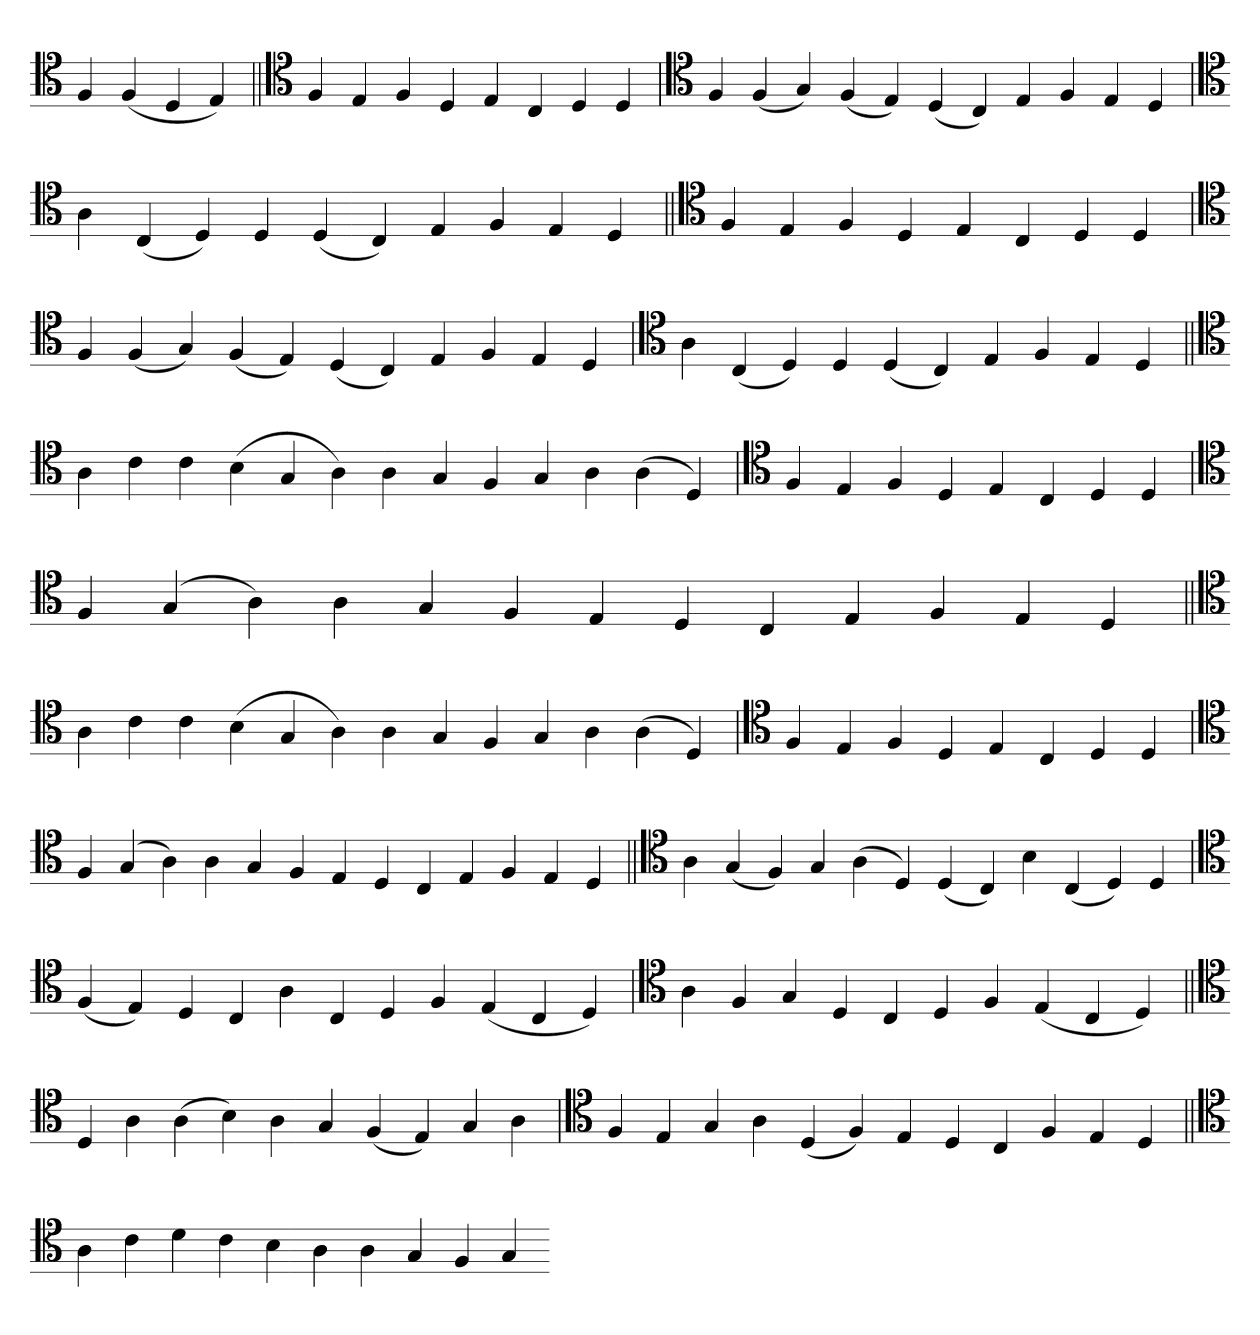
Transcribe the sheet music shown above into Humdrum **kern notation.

**kern
*part1
*staff1
*clefC4
=
4F
(4F
4D
4E)
=||
*clefC4
4F
4E
4F
4D
4E
4C
4D
4D
='
*clefC4
4F
(4F
4G)
(4F
4E)
(4D
4C)
4E
4F
4E
4D
='
*clefC4
4A
(4C
4D)
4D
(4D
4C)
4E
4F
4E
4D
=||
*clefC4
4F
4E
4F
4D
4E
4C
4D
4D
='
*clefC4
4F
(4F
4G)
(4F
4E)
(4D
4C)
4E
4F
4E
4D
='
*clefC4
4A
(4C
4D)
4D
(4D
4C)
4E
4F
4E
4D
=||
*clefC4
4A
4c
4c
(4B
4G
4A)
4A
4G
4F
4G
4A
(4A
4D)
='
*clefC4
4F
4E
4F
4D
4E
4C
4D
4D
='
*clefC4
4F
(4G
4A)
4A
4G
4F
4E
4D
4C
4E
4F
4E
4D
=||
*clefC4
4A
4c
4c
(4B
4G
4A)
4A
4G
4F
4G
4A
(4A
4D)
='
*clefC4
4F
4E
4F
4D
4E
4C
4D
4D
='
*clefC4
4F
(4G
4A)
4A
4G
4F
4E
4D
4C
4E
4F
4E
4D
=||
*clefC4
4A
(4G
4F)
4G
(4A
4D)
(4D
4C)
4B
(4C
4D)
4D
='
*clefC4
(4F
4E)
4D
4C
4A
4C
4D
4F
(4E
4C
4D)
='
*clefC4
4A
4F
4G
4D
4C
4D
4F
(4E
4C
4D)
=||
*clefC4
4D
4A
(4A
4B)
4A
4G
(4F
4E)
4G
4A
='
*clefC4
4F
4E
4G
4A
(4D
4F)
4E
4D
4C
4F
4E
4D
=||
*clefC4
4A
4c
4d
4c
4B
4A
4A
4G
4F
4G
=-
*-
